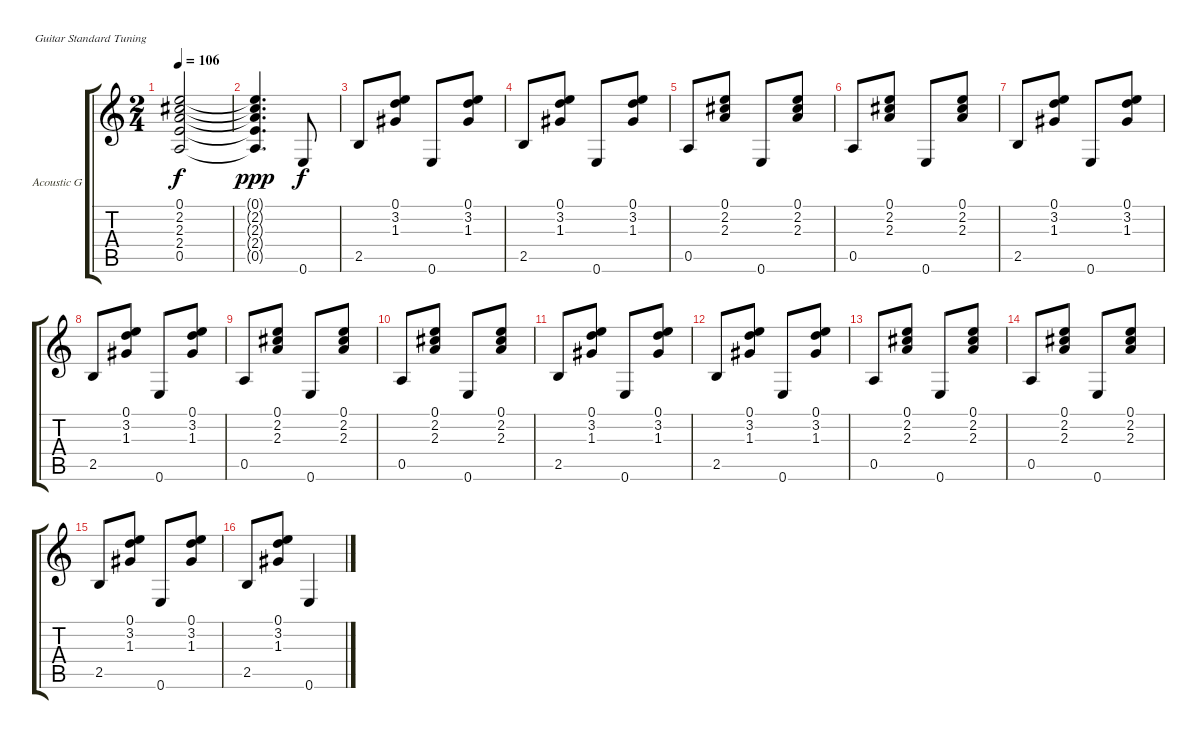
\bracketExtendMode groupsimilarinstruments
\firstSystemTrackNameOrientation horizontal
\otherSystemsTrackNameOrientation horizontal
\track ("Acoustic Guitar " "Acoustic G") {instrument acousticguitarnylon}
\staff {score tabs}
\tuning (E4 B3 G3 D3 A2 E2)
\ts (2 4)
\tempo 106
\clef g2
\ks c
(0.1 2.2 2.3 2.4 0.5).2{dy f instrument acousticguitarnylon} |
(0.1{t} 2.2{t} 2.3{t} 2.4{t} 0.5{t}).4{d dy ppp} 0.6.8{dy f} |
2.5.8 (0.1 3.2 1.3).8 0.6.8 (0.1 3.2 1.3).8 |
2.5.8 (0.1 3.2 1.3).8 0.6.8 (0.1 3.2 1.3).8 |
0.5.8 (0.1 2.2 2.3).8 0.6.8 (0.1 2.2 2.3).8 |
0.5.8 (0.1 2.2 2.3).8 0.6.8 (0.1 2.2 2.3).8 |
2.5.8 (0.1 3.2 1.3).8 0.6.8 (0.1 3.2 1.3).8 |
2.5.8 (0.1 3.2 1.3).8 0.6.8 (0.1 3.2 1.3).8 |
0.5.8 (0.1 2.2 2.3).8 0.6.8 (0.1 2.2 2.3).8 |
0.5.8 (0.1 2.2 2.3).8 0.6.8 (0.1 2.2 2.3).8 |
2.5.8 (0.1 3.2 1.3).8 0.6.8 (0.1 3.2 1.3).8 |
2.5.8 (0.1 3.2 1.3).8 0.6.8 (0.1 3.2 1.3).8 |
0.5.8 (0.1 2.2 2.3).8 0.6.8 (0.1 2.2 2.3).8 |
0.5.8 (0.1 2.2 2.3).8 0.6.8 (0.1 2.2 2.3).8 |
2.5.8 (0.1 3.2 1.3).8 0.6.8 (0.1 3.2 1.3).8 |
2.5.8 (0.1 3.2 1.3).8 0.6.4
